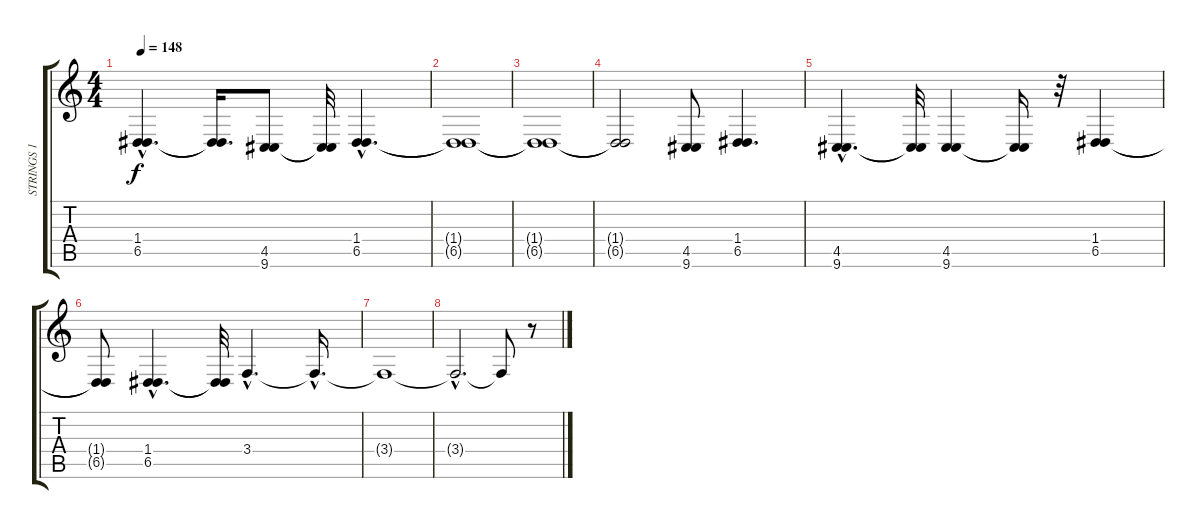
\track ("STRINGS 1" "STRINGS 1") {instrument viola}
\staff {score tabs}
\tuning (E4 B3 G3 D3 A2 E2) {hide}
\ts (4 4)
\tempo 148
\clef g2
\ks c
(1.4{hac t} 6.5{hac t}).4{d dy f} (1.4{t} 6.5{t}).16{d} (4.5 9.6).8 (4.5{t} 9.6{t}).32 (1.4{hac} 6.5{hac}).4{d} |
(1.4{t} 6.5{t}).1 |
(1.4{t} 6.5{t}).1 |
(1.4{t} 6.5{t}).2 (4.5 9.6).8 (1.4 6.5).4{d} |
(4.5{hac} 9.6{hac}).4{d} (4.5{t} 9.6{t}).32 (4.5 9.6).4 (4.5{t} 9.6{t}).16 r.32 (1.4 6.5).4 |
(1.4{t} 6.5{t}).8 (1.4{hac} 6.5{hac}).4{d} (1.4{t} 6.5{t}).32 3.4{hac}.4{d} 3.4{hac t}.16{d} |
3.4{t}.1 |
3.4{hac t}.2{d} 3.4{t}.8 r.8
